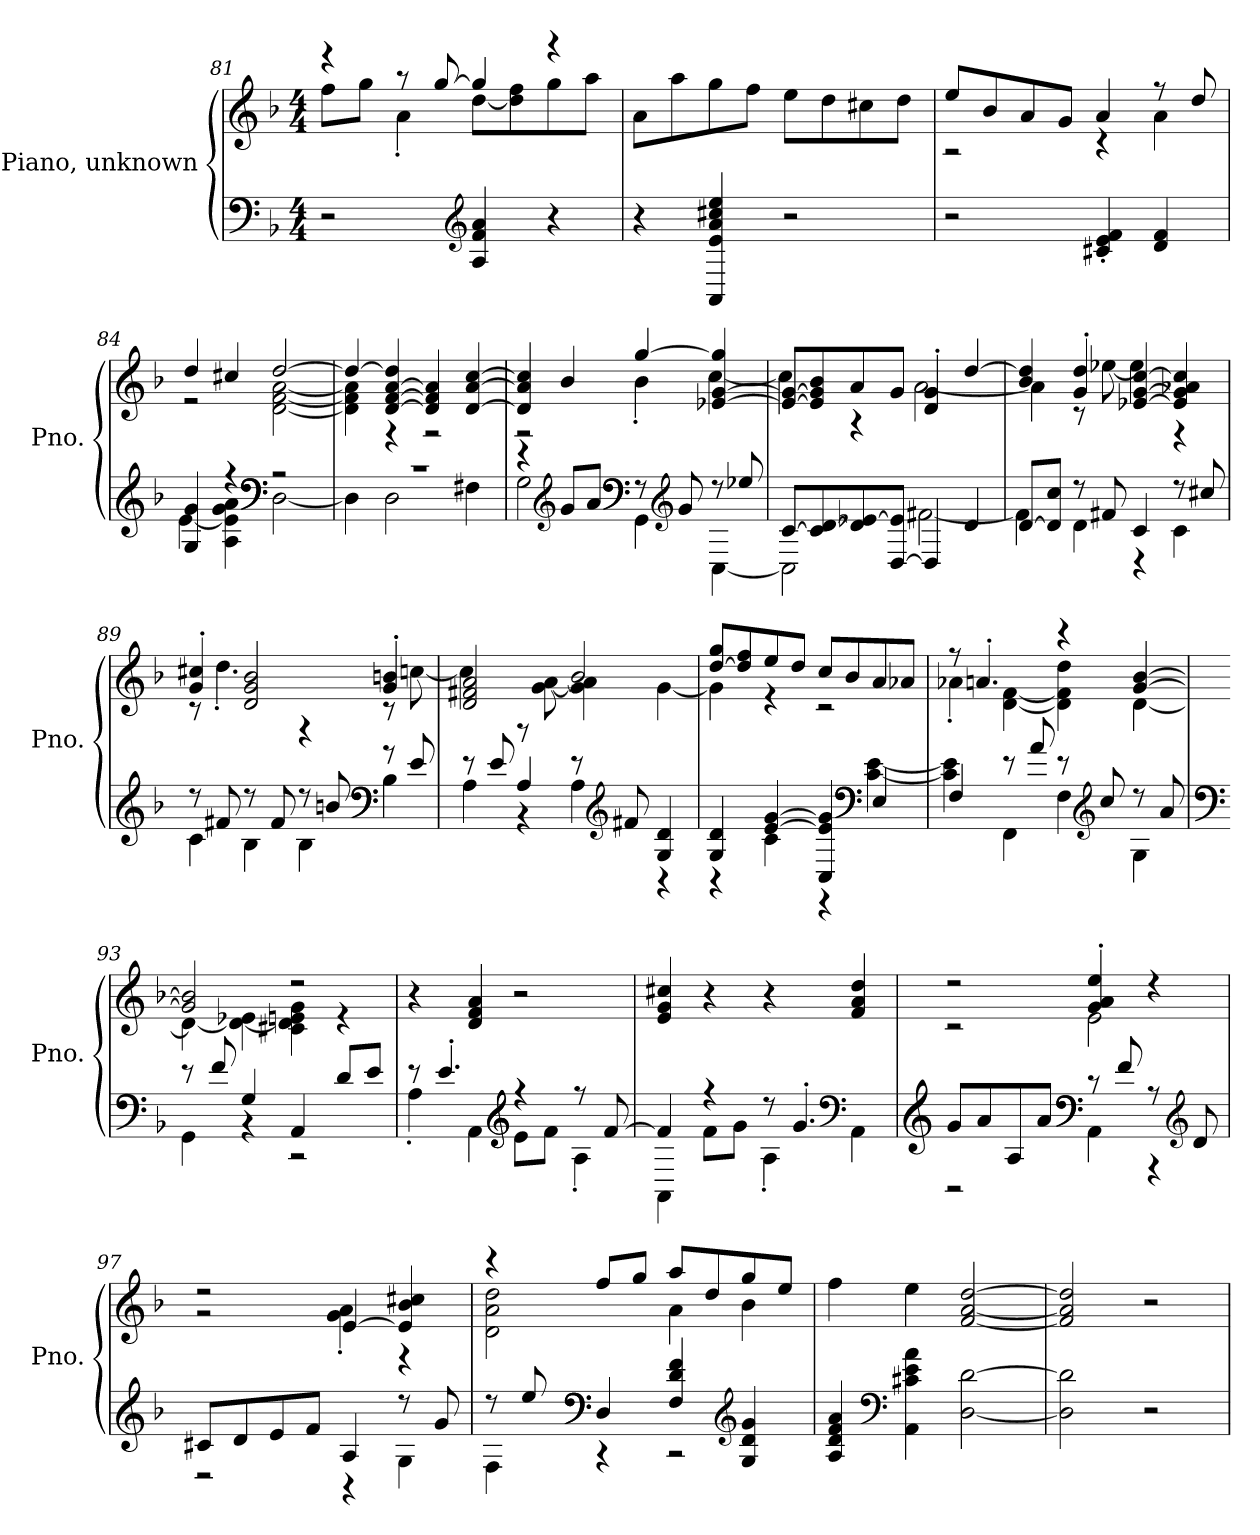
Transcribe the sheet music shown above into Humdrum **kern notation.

**kern	**kern
*part1	*part1
*staff2	*staff1
*I"Piano, unknown	*
*I'Pno.	*
!!LO:LB:g=z
*clefF4	*clefG2
*k[b-]	*k[b-]
*M4/4	*M4/4
=81	=81
*	*^
2r	4r	8ff\L
.	.	8gg\J
.	8r	4a'\
.	[8gg/	.
*clefG2	*	*
4A/ 4f/ 4a/	4gg/]	[8dd\L
.	.	8dd\] 8ff\
4r	4r	8gg\
.	.	8aa\J
*	*v	*v
=82	=82
4r	8a\L
.	8aa\
4AA/ 4e/ 4a/ 4cc#X/ 4ee/	8gg\
.	8ff\J
2r	8ee\L
.	8dd\
.	8cc#X\
.	8dd\J
=83	=83
*	*^
2r	8ee/L	2r
.	8b-/	.
.	8a/	.
.	8g/J	.
4c#X/' 4e/' 4f/'	4a/	4r
4d/ 4f/	8r	4a\
.	8dd/	.
=84	=84	=84
*^	*	*
4G/ 4g/	[4e\	4dd/	2r
4r	4A\ 4e\] 4g\ 4a\	4cc#X/	.
*clefF4	*	*	*
2r	[2D\	[2dd/	[2d\ [2f\ [2a\
=85	=85	=85	=85
1r	4D\]	4dd/_	4d\] 4f\] 4a\]
.	2D\	[4d/ [4f/ [4a/ 4dd/]	4r
.	.	4d/] 4f/] 4a/]	2r
.	4F#X\	[4d/ [4a/ [4cc/	.
!!LO:LB:g=z	!!
=86	=86	=86	=86
4r	2G\	4d/] 4a/] 4cc/]	2r
*clefG2	*	*	*
8g/L	.	4b-/	.
8a/J	.	.	.
*clefF4	*	*	*
8r	4GG\	[4gg/	4b-'\
*clefG2	*	*	*
8g/	.	.	.
8r	[4C\	[4e-X/ [4g/ 4gg/]	[4cc\
8ee-X/	.	.	.
=87	=87	=87	=87
[8c/L	2C\]	8e-/_ 8g/_L	4cc\]
8c/] [8d/	.	8e-/] 8g/] 8b-/	.
8d/] [8e-X/	.	8a/	4r
[8D/ 8e-/]J	.	8g/J	.
4D/]	[2f#X\	4d/' 4g/'	[2a\
4d/	.	[4dd/	.
=88	=88	=88	=88
[8d/L	4f#\]	4b-/ 4dd/]	4a\]
8d/] 8cc/J	.	.	.
8r	4d\	4g/' 4dd/'	8r
8f#X/	.	.	[8ee-X\
4c/	4r	[4e-X/ [4g/ [4cc/	4ee-\]
8r	4c\	4e-/] 4g/] 4a-X/ 4cc/]	4r
8cc#X/	.	.	.
!!LO:LB:g=z	!!
=89	=89	=89	=89
8r	4c\	4g/' 4cc#X/'	8r
8f#X/	.	.	4.dd'\
8r	4B-\	2d/ 2g/ 2b-/	.
8f#/	.	.	.
8r	4B-\	.	4r
8bn/	.	.	.
*clefF4	*	*	*
8r	4B-\	4g/' 4bn/'	8r
8e/	.	.	[8ccn\
=90	=90	=90	=90
8r	4A\	2d/ 2f#X/ 2a/	4cc\]
8e/	.	.	.
4A/	4r	.	8r
.	.	.	[8g\ [8a\
8r	4A\	2b-/	4g\] 4a\]
*clefG2	*	*	*
8f#X/	.	.	.
4G/ 4d/	4r	.	[4g\
=91	=91	=91	=91
4G/ 4d/	4r	[8dd/ 8gg/L	4g\]
.	.	8dd/] 8ff/	.
[4e/ [4g/	4c\	8ee/	4r
.	.	8dd/J	.
4C/ 4e/] 4g/]	4r	8cc/L	2r
.	.	8b-/	.
*clefF4	*	*	*
4E/	[4c\ [4e\	8a/	.
.	.	8a-X/J	.
!!LO:LB:g=z	!!
=92	=92	=92	=92
4F/	4c\] 4e\]	8r	4a-X'\
.	.	4.an'/	.
8r	4FF\	.	[4d\ [4f\
8a/	.	.	.
8r	4F\	4r	4d\] 4f\] 4dd\
*clefG2	*	*	*
8cc/	.	.	.
8r	4G\	[4g/ [4b-/	[4d\
8a/	.	.	.
=93	=93	=93	=93
*clefF4	*	*	*
8r	4GG\	2g/] 2b-/]	4d\_
8f/	.	.	.
4G/	4r	.	4d\_ 4e-X\
4AA/	2r	2r	4c#X\ 4d\] 4en\ 4g\
8d/L	.	.	4r
8e/J	.	.	.
*	*	*v	*v
=94	=94	=94
8r	4A'\	4r
4.e'/	.	.
.	4AA\	4d/ 4f/ 4a/
*clefG2	*	*
4r	8e\L	2r
.	8f\J	.
8r	4A'\	.
[8f/	.	.
=95	=95	=95
4f/]	4AA\	4e/ 4g/ 4cc#X/
4r	8f\L	4r
.	8g\J	.
8r	4A'\	4r
4.g'/	.	.
*clefF4	*	*
.	4AA\	4f/ 4a/ 4dd/
!!LO:PB:g=z
=96	=96	=96
*clefG2	*	*
*	*	*^
8g/L	2r	2r	2r
8a/	.	.	.
8A/	.	.	.
8a/J	.	.	.
*clefF4	*	*	*
8r	4AA\	4g/' 4a/' 4ee/'	2e\
8f/	.	.	.
8r	4r	4r	.
*clefG2	*	*	*
8d/	.	.	.
=97	=97	=97	=97
8c#X/L	2r	2r	2r
8d/	.	.	.
8e/	.	.	.
8f/J	.	.	.
4A/	4r	[4e/	4g\' 4a\'
8r	4G\	4e/] 4b-/ 4cc#X/	4r
8g/	.	.	.
=98	=98	=98	=98
8r	4F\	4r	2d\ 2a\ 2dd\
8ee/	.	.	.
*clefF4	*	*	*
4D/	4r	8ff/L	.
.	.	8gg/J	.
4F/ 4d/ 4f/	2r	8aa/L	4a\
.	.	8dd/	.
*clefG2	*	*	*
4G/ 4d/ 4g/	.	8gg/	4b-\
.	.	8ee/J	.
*v	*v	*	*
*	*v	*v
=99	=99
4A/ 4d/ 4f/ 4a/	4ff\
*clefF4	*
4AA\ 4c#X\ 4e\ 4a\	4ee\
[2D\ [2d\	[2f/ [2a/ [2dd/
=100	=100
2D\] 2d\]	2f/] 2a/] 2dd/]
2r	2r
=	=
*-	*-
